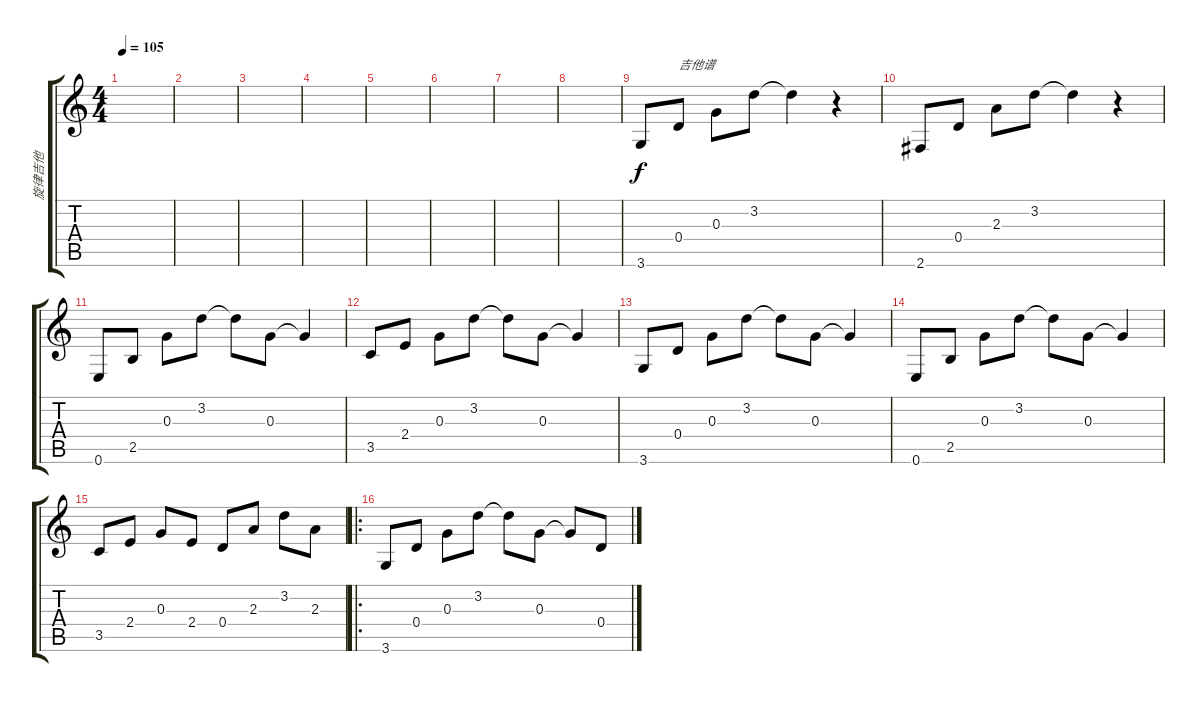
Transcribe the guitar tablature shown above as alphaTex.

\track ("旋律吉他" "旋律吉他") {instrument distortionguitar}
\staff {score tabs}
\tuning (E4 B3 G3 D3 A2 E2) {hide}
\ts (4 4)
\tempo 105
\clef g2
\ks c
|
|
|
|
|
|
|
|
3.6.8 0.4.8{txt "吉他谱"} 0.3.8 3.2.8 3.2{t}.4 r.4 |
2.6.8 0.4.8 2.3.8 3.2.8 3.2{t}.4 r.4 |
0.6.8 2.5.8 0.3.8 3.2.8 3.2{t}.8 0.3.8 0.3{t}.4 |
3.5.8 2.4.8 0.3.8 3.2.8 3.2{t}.8 0.3.8 0.3{t}.4 |
3.6.8 0.4.8 0.3.8 3.2.8 3.2{t}.8 0.3.8 0.3{t}.4 |
0.6.8 2.5.8 0.3.8 3.2.8 3.2{t}.8 0.3.8 0.3{t}.4 |
3.5.8 2.4.8 0.3.8 2.4.8 0.4.8 2.3.8 3.2.8 2.3.8 |
\ro
3.6.8 0.4.8 0.3.8 3.2.8 3.2{t}.8 0.3.8 0.3{t}.8 0.4.8
